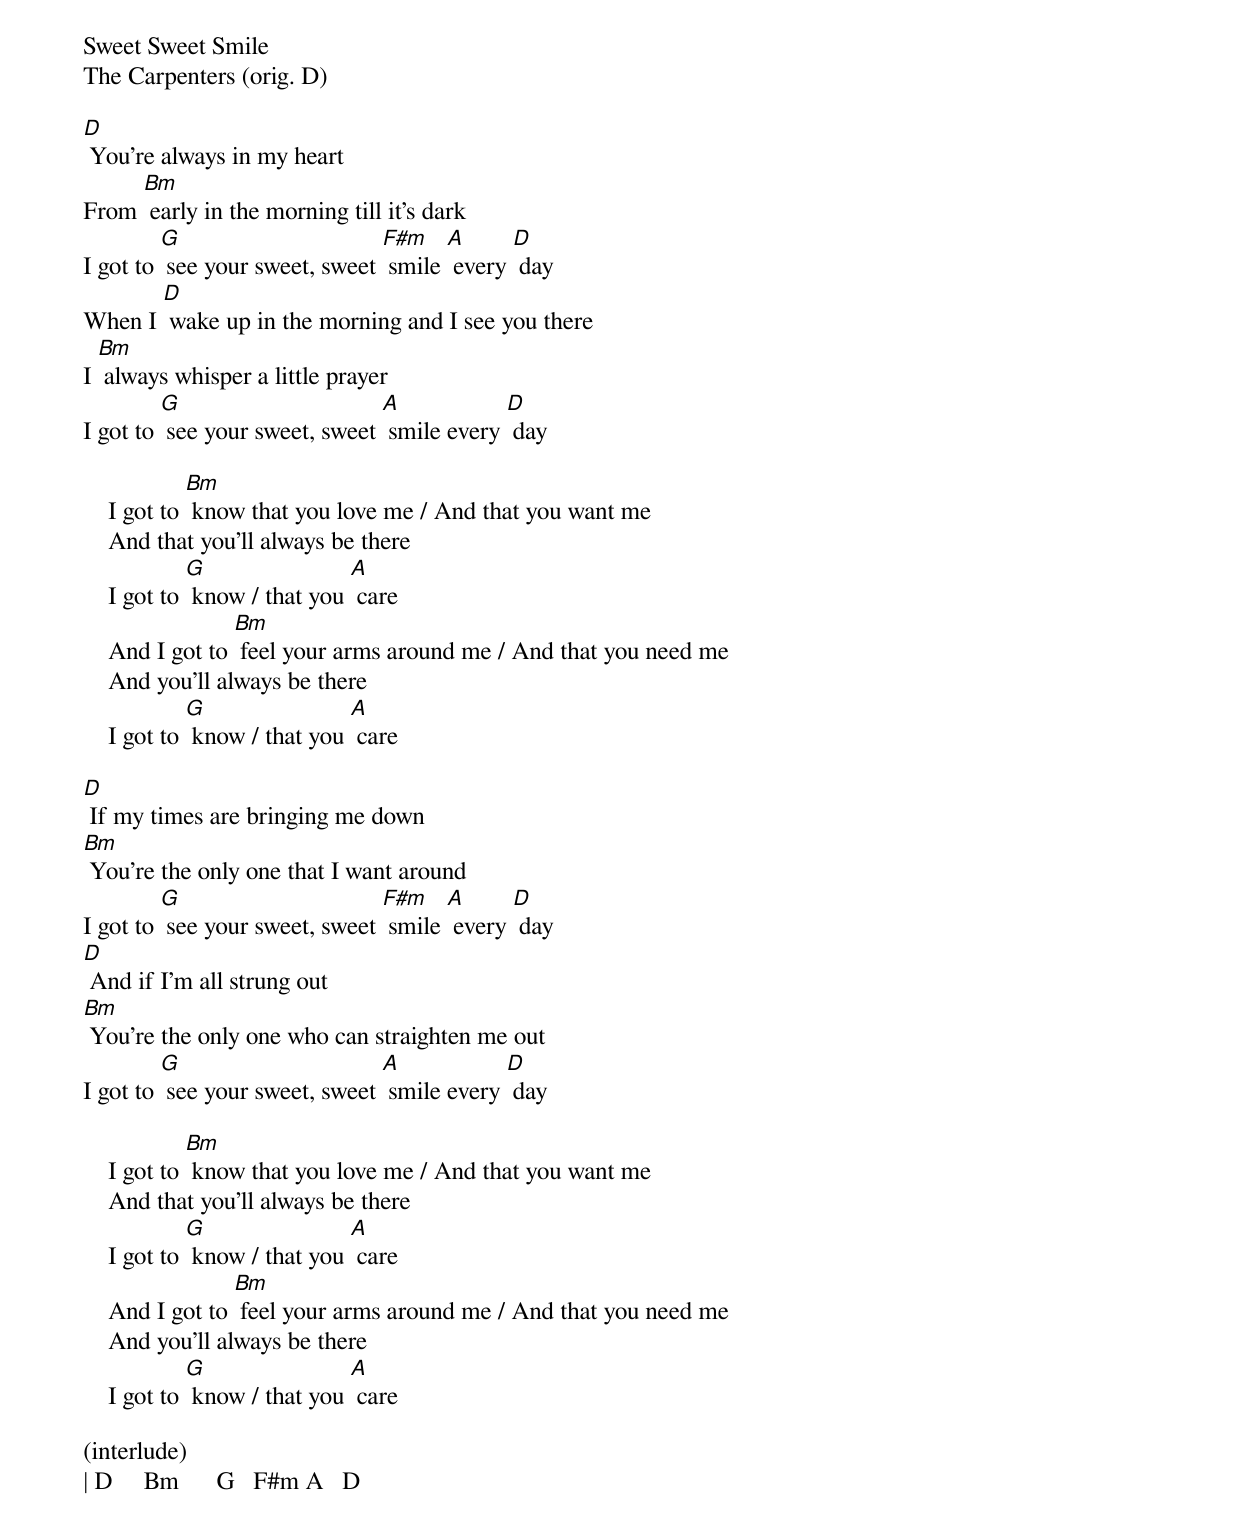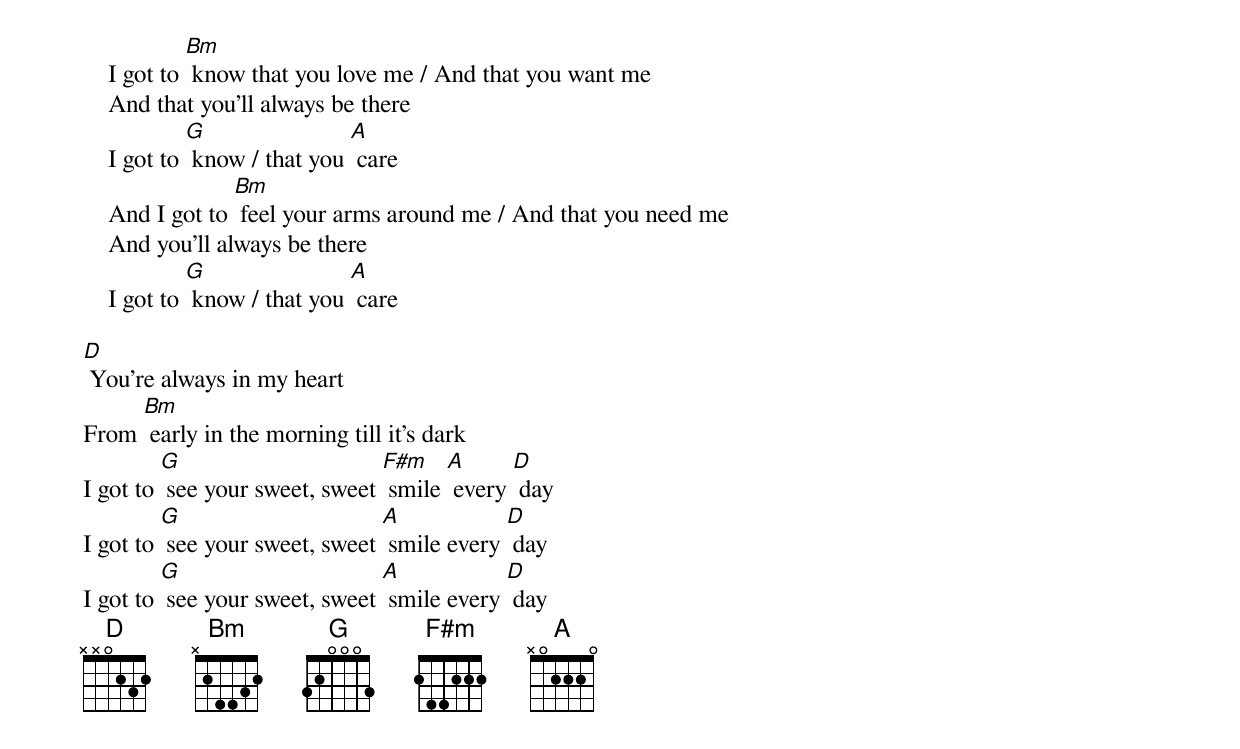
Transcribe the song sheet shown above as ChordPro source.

Sweet Sweet Smile
The Carpenters (orig. D)

[D] You're always in my heart
From [Bm] early in the morning till it's dark
I got to [G] see your sweet, sweet [F#m] smile [A] every [D] day
When I [D] wake up in the morning and I see you there
I [Bm] always whisper a little prayer
I got to [G] see your sweet, sweet [A] smile every [D] day

    I got to [Bm] know that you love me / And that you want me
    And that you'll always be there
    I got to [G] know / that you [A] care
    And I got to [Bm] feel your arms around me / And that you need me
    And you'll always be there
    I got to [G] know / that you [A] care

[D] If my times are bringing me down
[Bm] You're the only one that I want around
I got to [G] see your sweet, sweet [F#m] smile [A] every [D] day
[D] And if I'm all strung out
[Bm] You're the only one who can straighten me out
I got to [G] see your sweet, sweet [A] smile every [D] day

    I got to [Bm] know that you love me / And that you want me
    And that you'll always be there
    I got to [G] know / that you [A] care
    And I got to [Bm] feel your arms around me / And that you need me
    And you'll always be there
    I got to [G] know / that you [A] care

(interlude)
| D     Bm      G   F#m A   D

    I got to [Bm] know that you love me / And that you want me
    And that you'll always be there
    I got to [G] know / that you [A] care
    And I got to [Bm] feel your arms around me / And that you need me
    And you'll always be there
    I got to [G] know / that you [A] care

[D] You're always in my heart
From [Bm] early in the morning till it's dark
I got to [G] see your sweet, sweet [F#m] smile [A] every [D] day
I got to [G] see your sweet, sweet [A] smile every [D] day
I got to [G] see your sweet, sweet [A] smile every [D] day
